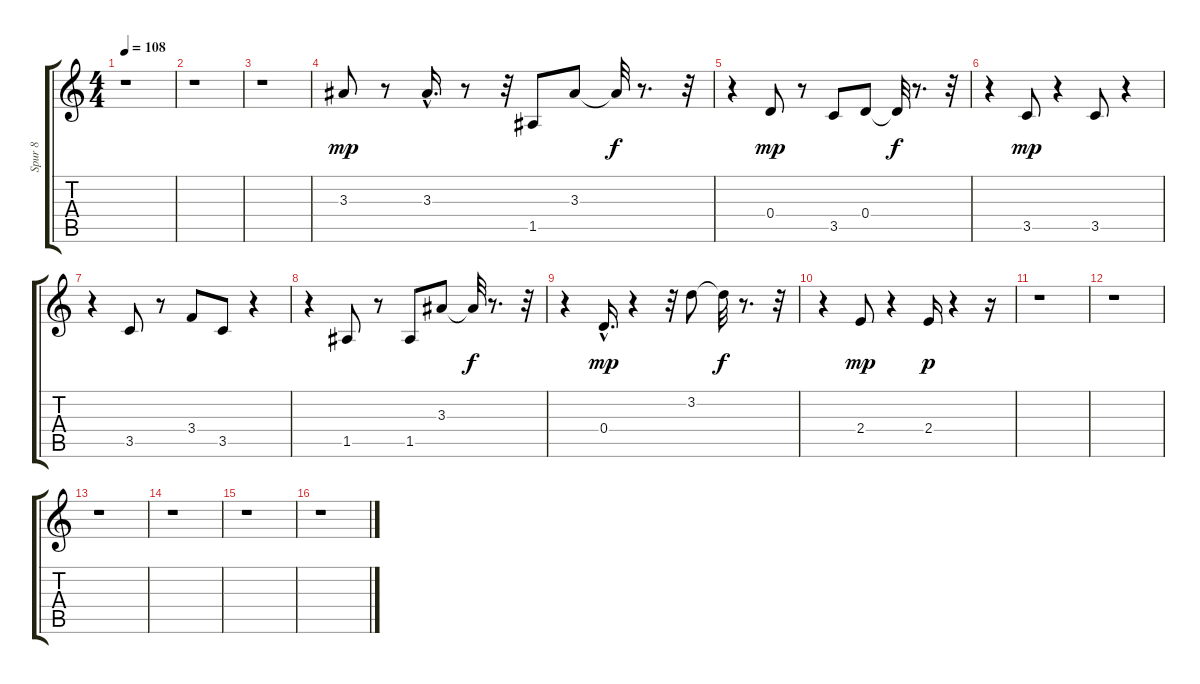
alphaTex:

\track ("Spur 8" "Spur 8") {instrument electricguitarclean}
\staff {score tabs}
\tuning (E4 B3 G3 D3 A2 E2) {hide}
\ts (4 4)
\tempo 108
\clef g2
\ks c
r.1{dy p} |
r.1 |
r.1 |
3.3.8{dy mp} r.8 3.3{hac}.16{d} r.8 r.32 1.5.8 3.3.8 3.3{t}.32{dy f} r.8{d} r.32 |
r.4 0.4.8{dy mp} r.8 3.5.8 0.4.8 0.4{t}.32{dy f} r.8{d} r.32 |
r.4 3.5.8{dy mp} r.4 3.5.8 r.4 |
r.4 3.5.8 r.8 3.4.8 3.5.8 r.4 |
r.4 1.5.8 r.8 1.5.8 3.3.8 3.3{t}.32{dy f} r.8{d} r.32 |
r.4 0.4{hac}.16{d dy mp} r.4 r.32 3.2.8 3.2{t}.32{dy f} r.8{d} r.32 |
r.4 2.4.8{dy mp} r.4 2.4.16{dy p} r.4 r.16 |
r.1 |
r.1 |
r.1 |
r.1 |
r.1 |
r.1
